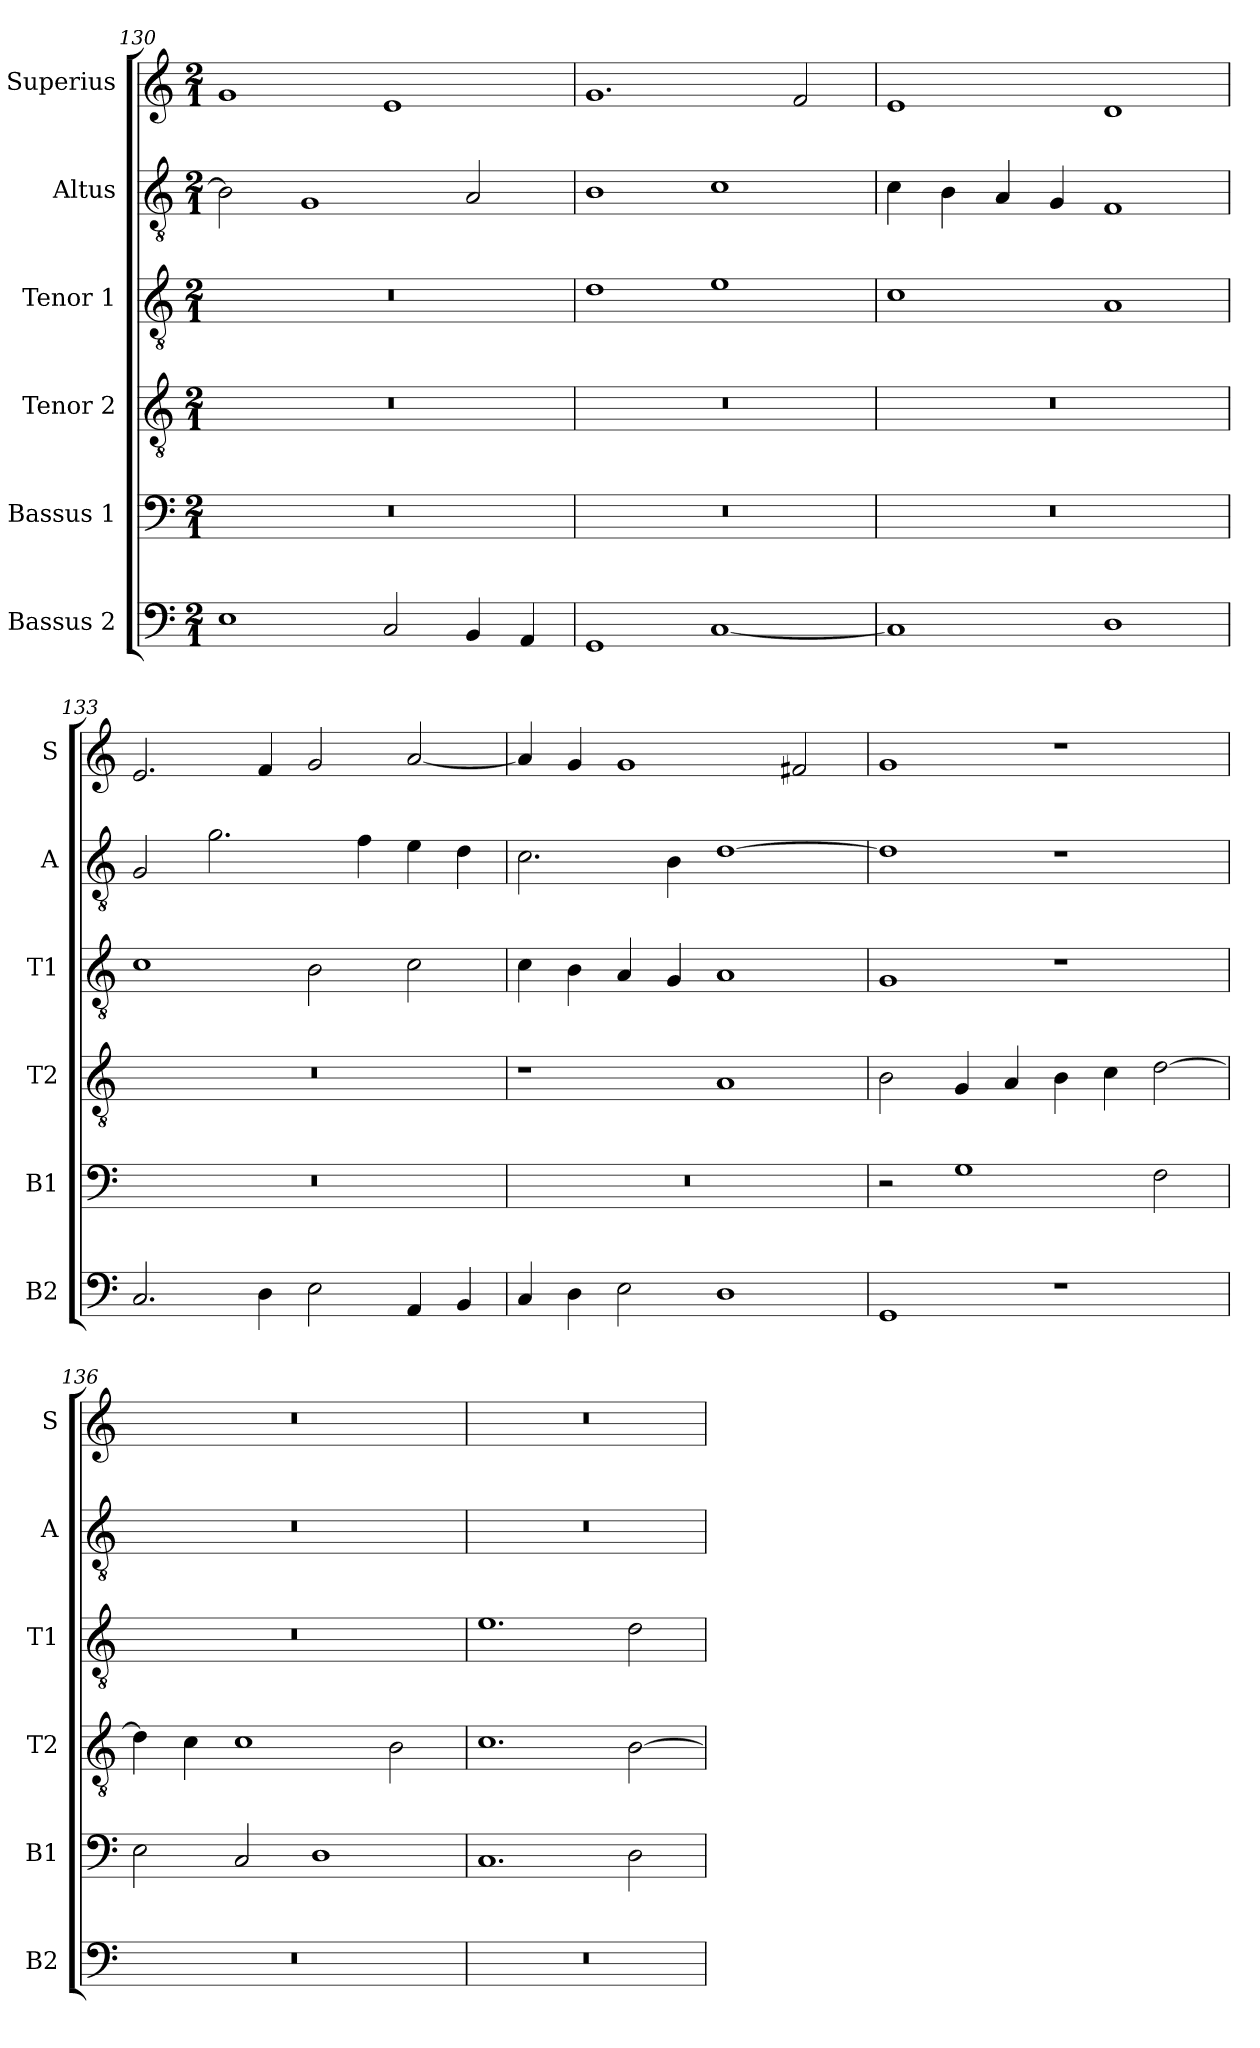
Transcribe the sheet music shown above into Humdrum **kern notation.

**kern	**kern	**kern	**kern	**kern	**kern
*part6	*part5	*part4	*part3	*part2	*part1
*staff6	*staff5	*staff4	*staff3	*staff2	*staff1
*I"Bassus 2	*I"Bassus 1	*I"Tenor 2	*I"Tenor 1	*I"Altus	*I"Superius
*I'B2	*I'B1	*I'T2	*I'T1	*I'A	*I'S
*clefF4	*clefF4	*clefGv2	*clefGv2	*clefGv2	*clefG2
*k[]	*k[]	*k[]	*k[]	*k[]	*k[]
*a:	*a:	*a:	*a:	*a:	*a:
*M2/1	*M2/1	*M2/1	*M2/1	*M2/1	*M2/1
=130	=130	=130	=130	=130	=130
1E	0r	0r	0r	2B]	1g
.	.	.	.	1G	.
2C	.	.	.	.	1e
4BB	.	.	.	2A	.
4AA	.	.	.	.	.
=131	=131	=131	=131	=131	=131
1GG	0r	0r	1d	1B	1.g
[1C	.	.	1e	1c	.
.	.	.	.	.	2f
=132	=132	=132	=132	=132	=132
1C]	0r	0r	1c	4c	1e
.	.	.	.	4B	.
.	.	.	.	4A	.
.	.	.	.	4G	.
1D	.	.	1A	1F	1d
=133	=133	=133	=133	=133	=133
2.C	0r	0r	1c	2G	2.e
.	.	.	.	2.g	.
4D	.	.	.	.	4f
2E	.	.	2B	.	2g
.	.	.	.	4f	.
4AA	.	.	2c	4e	[2a
4BB	.	.	.	4d	.
=134	=134	=134	=134	=134	=134
4C	0r	1r	4c	2.c	4a]
4D	.	.	4B	.	4g
2E	.	.	4A	.	1g
.	.	.	4G	4B	.
1D	.	1A	1A	[1d	.
.	.	.	.	.	2f#X
=135	=135	=135	=135	=135	=135
1GG	2r	2B	1G	1d]	1g
.	1G	4G	.	.	.
.	.	4A	.	.	.
1r	.	4B	1r	1r	1r
.	.	4c	.	.	.
.	2F	[2d	.	.	.
=136	=136	=136	=136	=136	=136
0r	2E	4d]	0r	0r	0r
.	.	4c	.	.	.
.	2C	1c	.	.	.
.	1D	.	.	.	.
.	.	2B	.	.	.
=137	=137	=137	=137	=137	=137
0r	1.C	1.c	1.e	0r	0r
.	2D	[2B	2d	.	.
=	=	=	=	=	=
*-	*-	*-	*-	*-	*-
